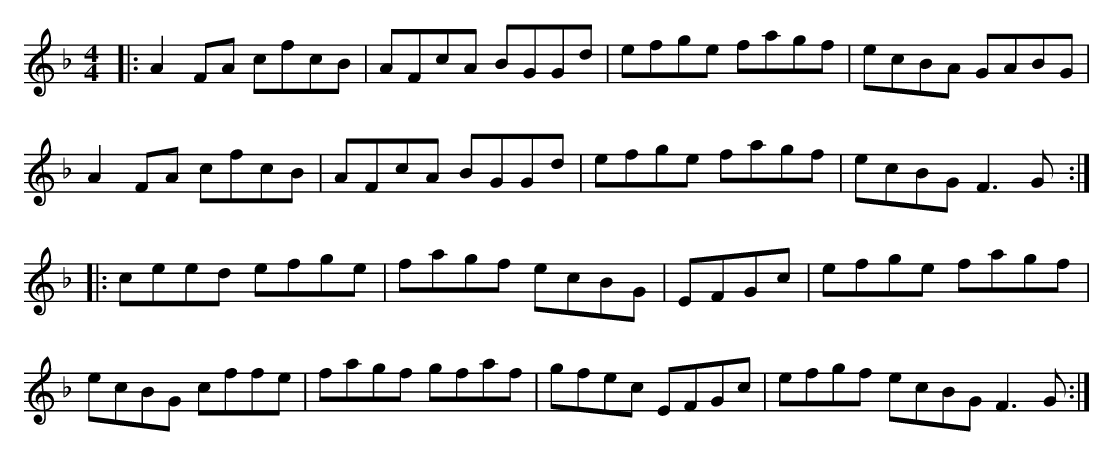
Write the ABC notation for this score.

X:1
M:4/4
K:F
|:A2FA cfcB|AFcA BGGd|efge fagf|ecBA GABG|
A2FA cfcB|AFcA BGGd|efge fagf|ecBG F3G:|
|:ceed efge|fagf ecBG|EFGc|efge fagf|
ecBG cffe|fagf gfaf|gfec EFGc|efgf ecBG F3G:|
